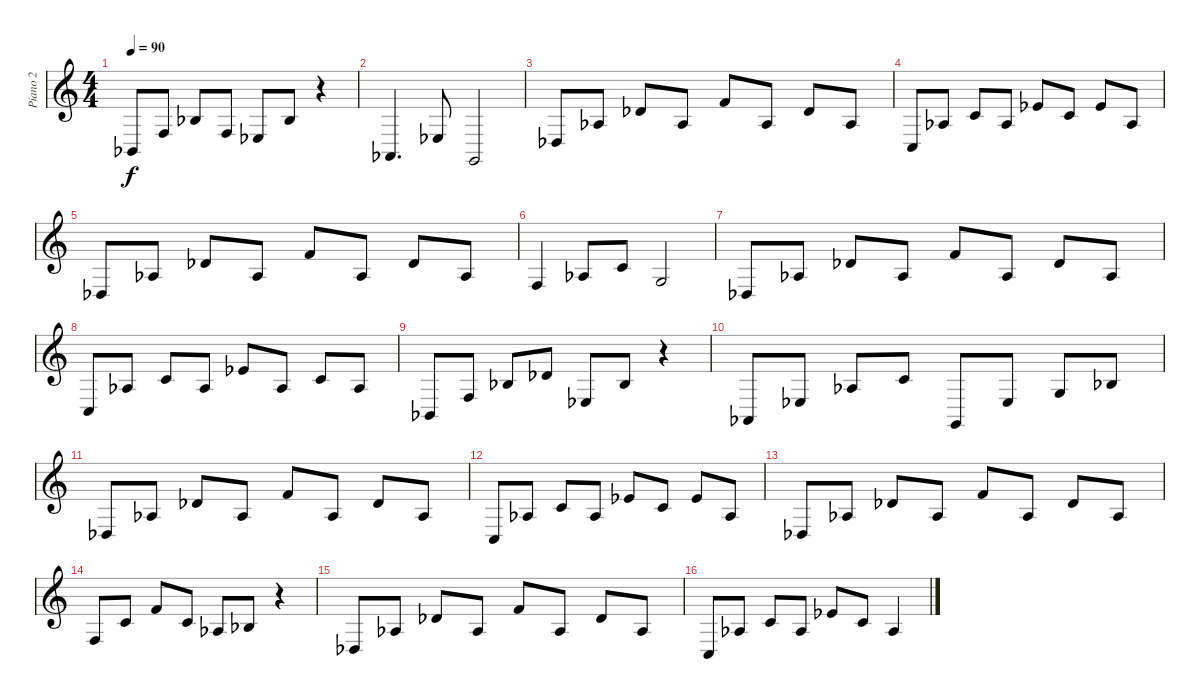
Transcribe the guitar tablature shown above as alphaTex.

\track ("Piano 2" "Piano 2") {instrument acousticgrandpiano}
\staff {score}
\tuning (E4 B3 G3 D3 A2 E2) {hide}
\ts (4 4)
\tempo 90
\clef g2
\ks c
1.5{acc b}.8{dy f} 3.4.8 3.3{acc b}.8 3.4.8 1.4{acc b}.8 3.3{acc b}.8 r.4 |
4.6{acc b}.4{d} 1.4{acc b}.8 3.6.2 |
4.5{acc b}.8 1.3{acc b}.8 2.2{acc b}.8 1.3{acc b}.8 1.1.8 1.3{acc b}.8 2.2{acc b}.8 1.3{acc b}.8 |
3.5.8 1.3{acc b}.8 1.2.8 1.3{acc b}.8 4.2{acc b}.8 1.2.8 4.2{acc b}.8 1.3{acc b}.8 |
4.5{acc b}.8 1.3{acc b}.8 2.2{acc b}.8 1.3{acc b}.8 1.1.8 1.3{acc b}.8 2.2{acc b}.8 1.3{acc b}.8 |
3.4.4 1.3{acc b}.8 1.2.8 0.3.2 |
4.5{acc b}.8 1.3{acc b}.8 2.2{acc b}.8 1.3{acc b}.8 1.1.8 1.3{acc b}.8 2.2{acc b}.8 1.3{acc b}.8 |
3.5.8 1.3{acc b}.8 1.2.8 1.3{acc b}.8 4.2{acc b}.8 1.3{acc b}.8 1.2.8 1.3{acc b}.8 |
1.5{acc b}.8 3.4.8 3.3{acc b}.8 2.2{acc b}.8 1.4{acc b}.8 3.3{acc b}.8 r.4 |
4.6{acc b}.8 6.5{acc b}.8 1.3{acc b}.8 1.2.8 3.6.8 1.4{acc b}.8 0.3.8 3.3{acc b}.8 |
4.5{acc b}.8 1.3{acc b}.8 2.2{acc b}.8 1.3{acc b}.8 1.1.8 1.3{acc b}.8 2.2{acc b}.8 1.3{acc b}.8 |
3.5.8 1.3{acc b}.8 1.2.8 1.3{acc b}.8 4.2{acc b}.8 1.2.8 8.3{acc b}.8 1.3{acc b}.8 |
4.5{acc b}.8 1.3{acc b}.8 2.2{acc b}.8 1.3{acc b}.8 1.1.8 1.3{acc b}.8 2.2{acc b}.8 1.3{acc b}.8 |
3.4.8 1.2.8 1.1.8 1.2.8 1.3{acc b}.8 3.3{acc b}.8 r.4 |
4.5{acc b}.8 1.3{acc b}.8 2.2{acc b}.8 1.3{acc b}.8 1.1.8 1.3{acc b}.8 2.2{acc b}.8 1.3{acc b}.8 |
3.5.8 1.3{acc b}.8 1.2.8 1.3{acc b}.8 4.2{acc b}.8 1.2.8 1.3{acc b}.4
